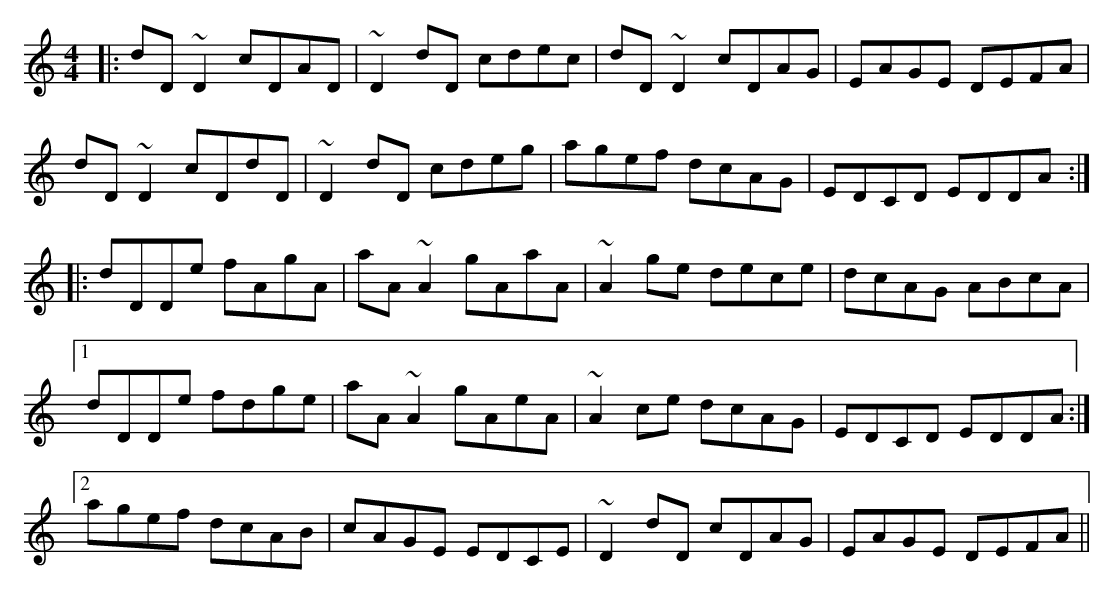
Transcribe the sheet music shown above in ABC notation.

X:1
M:4/4
K:Ddor
|:dD ~D2 cDAD|~D2 dD cdec|dD ~D2 cDAG|EAGE DEFA|
dD ~D2 cDdD|~D2 dD cdeg|agef dcAG|EDCD EDDA:|
|:dDDe fAgA|aA ~A2 gAaA|~A2 ge dece|dcAG ABcA|
[1dDDe fdge|aA ~A2 gAeA|~A2 ce dcAG|EDCD EDDA:|
[2agef dcAB|cAGE EDCE|~D2 dD cDAG|EAGE DEFA||
